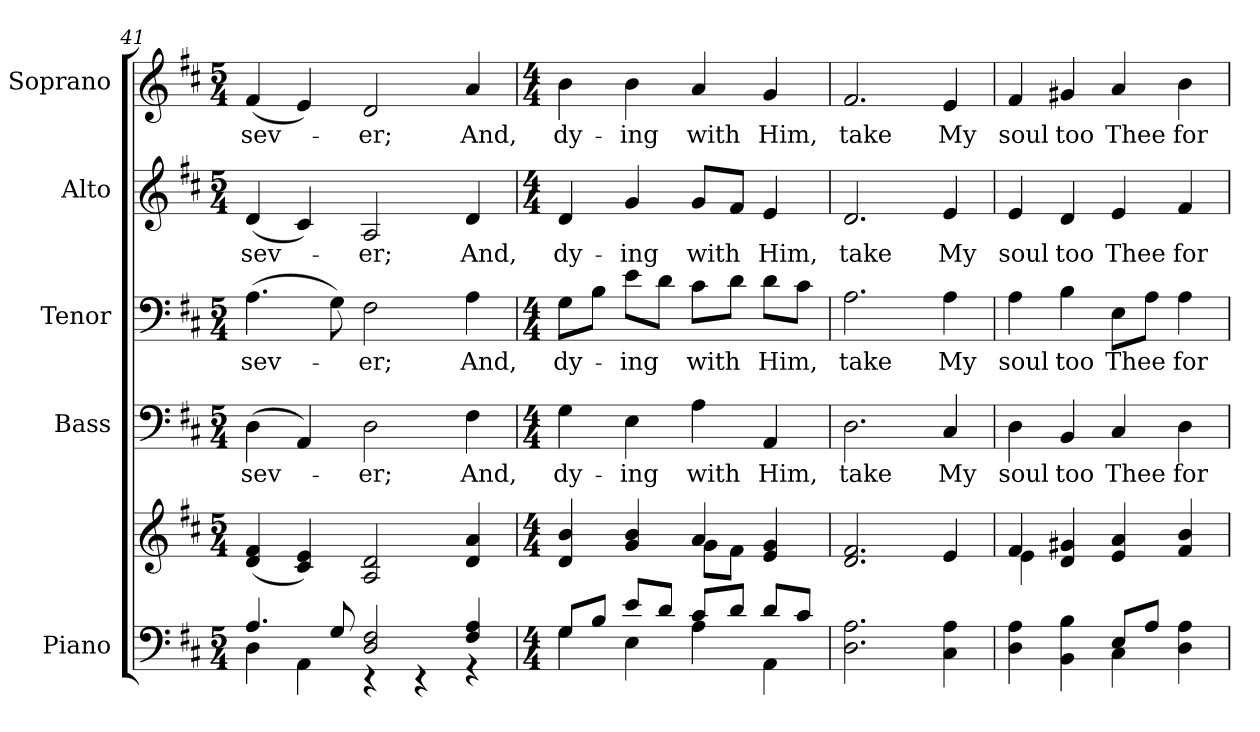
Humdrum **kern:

**kern	**kern	**kern	**text	**kern	**text	**kern	**text	**kern	**text
*part5	*part5	*part4	*part4	*part3	*part3	*part2	*part2	*part1	*part1
*staff6	*staff5	*staff4	*staff4	*staff3	*staff3	*staff2	*staff2	*staff1	*staff1
*I"Piano	*	*I"Bass	*	*I"Tenor	*	*I"Alto	*	*I"Soprano	*
*I'Pno.	*	*I'B.	*	*I'T.	*	*I'A.	*	*I'S.	*
!!LO:PB:g=z
*clefF4	*clefG2	*clefF4	*	*clefF4	*	*clefG2	*	*clefG2	*
*k[f#c#]	*k[f#c#]	*k[f#c#]	*	*k[f#c#]	*	*k[f#c#]	*	*k[f#c#]	*
*D:	*D:	*D:	*	*D:	*	*D:	*	*D:	*
*M5/4	*M5/4	*M5/4	*	*M5/4	*	*M5/4	*	*M5/4	*
=41	=41	=41	=41	=41	=41	=41	=41	=41	=41
*^	*	*	*	*	*	*	*	*	*
!	!	!	!	!LO:LY:b:color=#000000	!	!	!	!	!	!
!	!	!	!	!	!	!LO:LY:b:color=#000000	!	!	!	!
!	!	!	!	!	!	!	!	!LO:LY:b:color=#000000	!	!
!	!	!	!	!	!	!	!	!	!	!LO:LY:b:color=#000000
4.Ai/	4Di\	(4di/ 4f#i	(4Di\	sev-	(4.Ai\	sev-	(4di/	sev-	(4f#i/	sev-
.	4AAi\	4c#i/ 4ei)	4AAi/)	.	.	.	4c#i/)	.	4ei/)	.
8Gi/	.	.	.	.	8Gi\)	.	.	.	.	.
!	!	!	!	!LO:LY:b:color=#000000	!	!	!	!	!	!
!	!	!	!	!	!	!LO:LY:b:color=#000000	!	!	!	!
!	!	!	!	!	!	!	!	!LO:LY:b:color=#000000	!	!
!	!	!	!	!	!	!	!	!	!	!LO:LY:b:color=#000000
2Di/ 2F#i	4r	2Ai/ 2di	2Di\	-er;	2F#i\	-er;	2Ai/	-er;	2di/	-er;
.	4r	.	.	.	.	.	.	.	.	.
!	!	!	!	!LO:LY:b:color=#000000	!	!	!	!	!	!
!	!	!	!	!	!	!LO:LY:b:color=#000000	!	!	!	!
!	!	!	!	!	!	!	!	!LO:LY:b:color=#000000	!	!
!	!	!	!	!	!	!	!	!	!	!LO:LY:b:color=#000000
4F#i/ 4Ai	4r	4di/ 4ai	4F#i\	And,	4Ai\	And,	4di/	And,	4ai/	And,
=42	=42	=42	=42	=42	=42	=42	=42	=42	=42	=42
*M4/4	*	*M4/4	*M4/4	*	*M4/4	*	*M4/4	*	*M4/4	*
*	*	*^	*	*	*	*	*	*	*	*
!	!	!	!	!	!LO:LY:b:color=#000000	!	!	!	!	!	!
!	!	!	!	!	!	!	!LO:LY:b:color=#000000	!	!	!	!
!	!	!	!	!	!	!	!	!	!LO:LY:b:color=#000000	!	!
!	!	!	!	!	!	!	!	!	!	!	!LO:LY:b:color=#000000
8Gi/L	4Gi\	4di/ 4bi	2ryy	4Gi\	dy-	8Gi\L	dy-	4di/	dy-	4bi\	dy-
8Bi/J	.	.	.	.	.	8Bi\J	.	.	.	.	.
!	!	!	!	!	!LO:LY:b:color=#000000	!	!	!	!	!	!
!	!	!	!	!	!	!	!LO:LY:b:color=#000000	!	!	!	!
!	!	!	!	!	!	!	!	!	!LO:LY:b:color=#000000	!	!
!	!	!	!	!	!	!	!	!	!	!	!LO:LY:b:color=#000000
8ei/L	4Ei\	4gi/ 4bi	.	4Ei\	-ing	8ei\L	-ing	4gi/	-ing	4bi\	-ing
8di/J	.	.	.	.	.	8di\J	.	.	.	.	.
!	!	!	!	!	!LO:LY:b:color=#000000	!	!	!	!	!	!
!	!	!	!	!	!	!	!LO:LY:b:color=#000000	!	!	!	!
!	!	!	!	!	!	!	!	!	!LO:LY:b:color=#000000	!	!
!	!	!	!	!	!	!	!	!	!	!	!LO:LY:b:color=#000000
8c#i/L	4Ai\	4ai/	8gi\L	4Ai\	with	8c#i\L	with	8gi/L	with	4ai/	with
8di/J	.	.	8f#i\J	.	.	8di\J	.	8f#i/J	.	.	.
!	!	!	!	!	!LO:LY:b:color=#000000	!	!	!	!	!	!
!	!	!	!	!	!	!	!LO:LY:b:color=#000000	!	!	!	!
!	!	!	!	!	!	!	!	!	!LO:LY:b:color=#000000	!	!
!	!	!	!	!	!	!	!	!	!	!	!LO:LY:b:color=#000000
8di/L	4AAi\	4ei/ 4gi	4ryy	4AAi/	Him,	8di\L	Him,	4ei/	Him,	4gi/	Him,
8c#i/J	.	.	.	.	.	8c#i\J	.	.	.	.	.
*v	*v	*	*	*	*	*	*	*	*	*	*
*	*v	*v	*	*	*	*	*	*	*	*
!!LO:PB:g=z
=43	=43	=43	=43	=43	=43	=43	=43	=43	=43
!	!	!	!LO:LY:b:color=#000000	!	!	!	!	!	!
!	!	!	!	!	!LO:LY:b:color=#000000	!	!	!	!
!	!	!	!	!	!	!	!LO:LY:b:color=#000000	!	!
!	!	!	!	!	!	!	!	!	!LO:LY:b:color=#000000
2.Di\ 2.Ai	2.di/ 2.f#i	2.Di\	take	2.Ai\	take	2.di/	take	2.f#i/	take
!	!	!	!LO:LY:b:color=#000000	!	!	!	!	!	!
!	!	!	!	!	!LO:LY:b:color=#000000	!	!	!	!
!	!	!	!	!	!	!	!LO:LY:b:color=#000000	!	!
!	!	!	!	!	!	!	!	!	!LO:LY:b:color=#000000
4C#i\ 4Ai	4ei/	4C#i/	My	4Ai\	My	4ei/	My	4ei/	My
=44	=44	=44	=44	=44	=44	=44	=44	=44	=44
*^	*^	*	*	*	*	*	*	*	*
!	!	!	!	!	!LO:LY:b:color=#000000	!	!	!	!	!	!
!	!	!	!	!	!	!	!LO:LY:b:color=#000000	!	!	!	!
!	!	!	!	!	!	!	!	!	!LO:LY:b:color=#000000	!	!
!	!	!	!	!	!	!	!	!	!	!	!LO:LY:b:color=#000000
4Di\ 4Ai	2ryy	4f#i/	4ei\	4Di\	soul	4Ai\	soul	4ei/	soul	4f#i/	soul
!	!	!	!	!	!LO:LY:b:color=#000000	!	!	!	!	!	!
!	!	!	!	!	!	!	!LO:LY:b:color=#000000	!	!	!	!
!	!	!	!	!	!	!	!	!	!LO:LY:b:color=#000000	!	!
!	!	!	!	!	!	!	!	!	!	!	!LO:LY:b:color=#000000
4BBi\ 4Bi	.	4di/ 4g#Xi	4ryy	4BBi/	too	4Bi\	too	4di/	too	4g#Xi/	too
!	!	!	!	!	!LO:LY:b:color=#000000	!	!	!	!	!	!
!	!	!	!	!	!	!	!LO:LY:b:color=#000000	!	!	!	!
!	!	!	!	!	!	!	!	!	!LO:LY:b:color=#000000	!	!
!	!	!	!	!	!	!	!	!	!	!	!LO:LY:b:color=#000000
8Ei/L	4C#i\	4ei/ 4ai	2ryy	4C#i/	Thee	8Ei\L	Thee	4ei/	Thee	4ai/	Thee
8Ai/J	.	.	.	.	.	8Ai\J	.	.	.	.	.
!	!	!	!	!	!LO:LY:b:color=#000000	!	!	!	!	!	!
!	!	!	!	!	!	!	!LO:LY:b:color=#000000	!	!	!	!
!	!	!	!	!	!	!	!	!	!LO:LY:b:color=#000000	!	!
!	!	!	!	!	!	!	!	!	!	!	!LO:LY:b:color=#000000
4Di\ 4Ai	4ryy	4f#i/ 4bi	.	4Di\	for	4Ai\	for	4f#i/	for	4bi\	for
*v	*v	*	*	*	*	*	*	*	*	*	*
*	*v	*v	*	*	*	*	*	*	*	*
=	=	=	=	=	=	=	=	=	=
*-	*-	*-	*-	*-	*-	*-	*-	*-	*-
